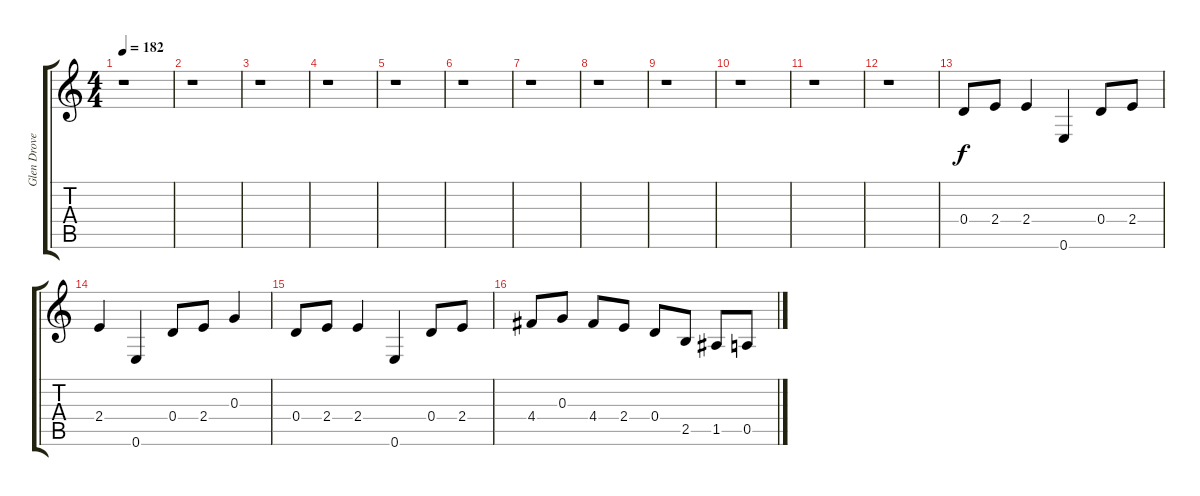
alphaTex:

\track ("Glen Drover" "Glen Drove") {instrument distortionguitar}
\staff {score tabs}
\tuning (E4 B3 G3 D3 A2 E2) {hide}
\ts (4 4)
\tempo 182
\clef g2
\ks c
r.1{dy f} |
r.1 |
r.1 |
r.1 |
r.1 |
r.1 |
r.1 |
r.1 |
r.1 |
r.1 |
r.1 |
r.1 |
0.4.8 2.4.8 2.4.4 0.6.4 0.4.8 2.4.8 |
2.4.4 0.6.4 0.4.8 2.4.8 0.3.4 |
0.4.8 2.4.8 2.4.4 0.6.4 0.4.8 2.4.8 |
4.4.8 0.3.8 4.4.8 2.4.8 0.4.8 2.5.8 1.5.8 0.5.8
